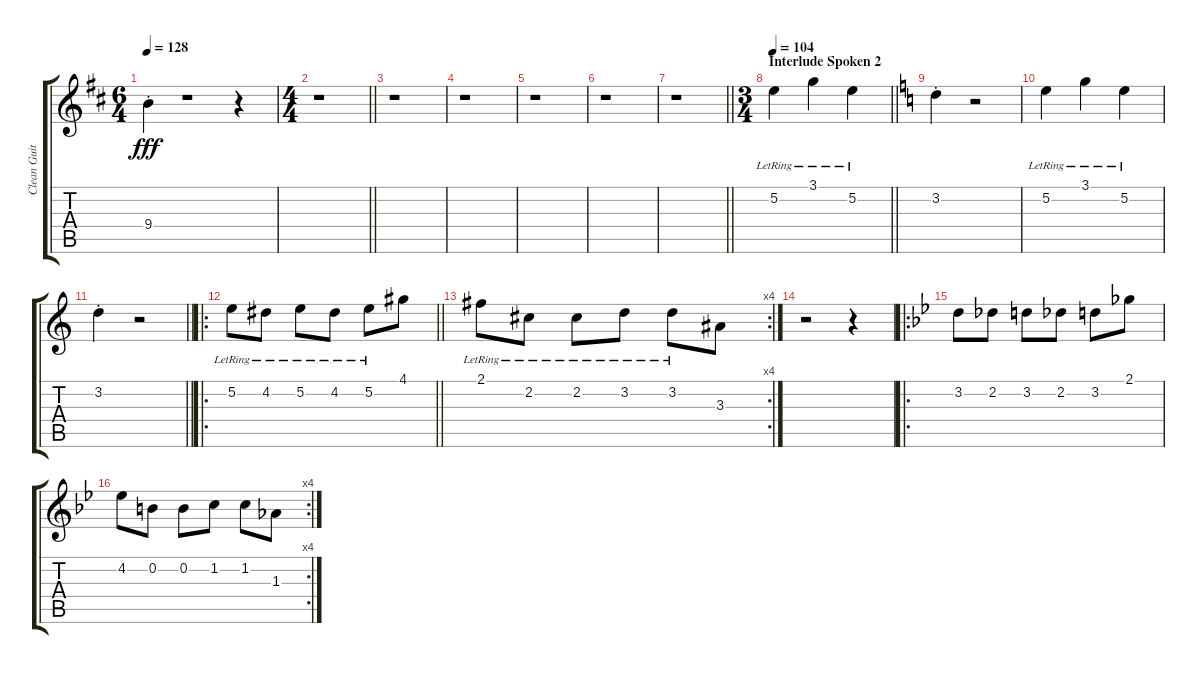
\track ("Clean Guitar" "Clean Guit") {instrument electricguitarclean}
\staff {score tabs}
\tuning (E4 B3 G3 D3 A2 E2) {hide}
\ts (6 4)
\tempo 128
\clef g2
\ks d
9.4{st}.4{dy fff} r.1 r.4 |
\ts (4 4)
\barLineRight lightlight
r.1 |
r.1 |
r.1 |
r.1 |
r.1 |
\barLineRight lightlight
r.1 |
\ts (3 4)
\section ("" "Interlude Spoken 2")
\tempo 104
\barLineRight lightlight
5.2{lr}.4 3.1{lr}.4 5.2{lr}.4 |
\ks c
3.2{st}.4 r.2 |
5.2{lr}.4 3.1{lr}.4 5.2{lr}.4 |
\barLineRight lightlight
3.2{st}.4 r.2 |
\ro
\barLineRight lightlight
5.2{lr}.8 4.2{lr}.8 5.2{lr}.8 4.2{lr}.8 5.2{lr}.8 4.1.8 |
\rc 4
2.1{lr}.8 2.2{lr}.8 2.2{lr}.8 3.2{lr}.8 3.2{lr}.8 3.3.8 |
r.2 r.4 |
\ro
\ks bb
3.2.8 2.2.8 3.2.8 2.2.8 3.2.8 2.1.8 |
\rc 4
4.2.8 0.2.8 0.2.8 1.2.8 1.2.8 1.3.8
